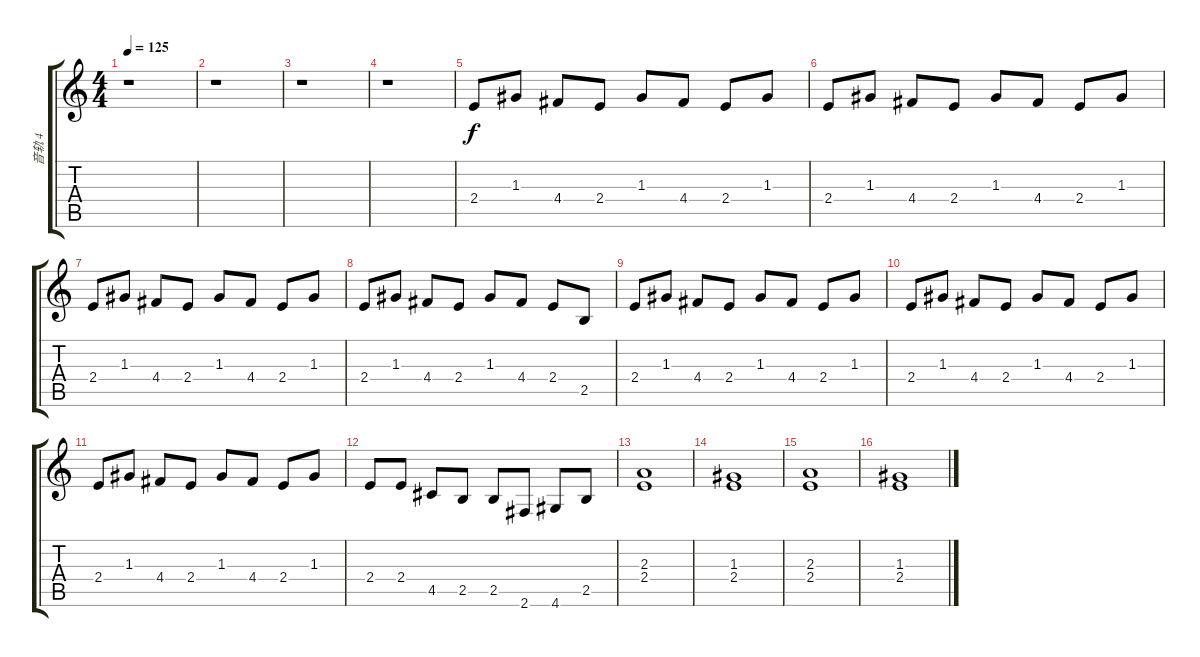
\track ("音轨 4" "音轨 4") {instrument distortionguitar}
\staff {score tabs}
\tuning (E4 B3 G3 D3 A2 E2) {hide}
\ts (4 4)
\tempo 125
\clef g2
\ks c
r.1{dy f} |
r.1 |
r.1 |
r.1 |
2.4.8 1.3.8 4.4.8 2.4.8 1.3.8 4.4.8 2.4.8 1.3.8 |
2.4.8 1.3.8 4.4.8 2.4.8 1.3.8 4.4.8 2.4.8 1.3.8 |
2.4.8 1.3.8 4.4.8 2.4.8 1.3.8 4.4.8 2.4.8 1.3.8 |
2.4.8 1.3.8 4.4.8 2.4.8 1.3.8 4.4.8 2.4.8 2.5.8 |
2.4.8 1.3.8 4.4.8 2.4.8 1.3.8 4.4.8 2.4.8 1.3.8 |
2.4.8 1.3.8 4.4.8 2.4.8 1.3.8 4.4.8 2.4.8 1.3.8 |
2.4.8 1.3.8 4.4.8 2.4.8 1.3.8 4.4.8 2.4.8 1.3.8 |
2.4.8 2.4.8 4.5.8 2.5.8 2.5.8 2.6.8 4.6.8 2.5.8 |
(2.3 2.4).1 |
(1.3 2.4).1 |
(2.3 2.4).1 |
(1.3 2.4).1
